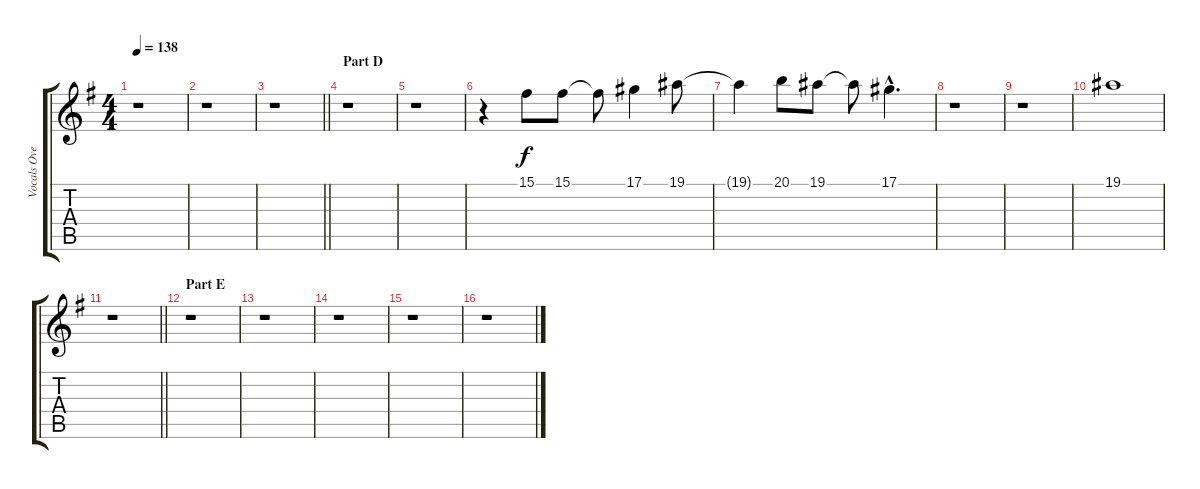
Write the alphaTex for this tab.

\track ("Vocals Overdub" "Vocals Ove") {instrument trumpet}
\staff {score tabs}
\tuning (Eb4 Bb3 Gb3 Db3 Ab2 Eb2) {hide}
\ts (4 4)
\tempo 138
\clef g2
\ks g
r.1{dy f} |
r.1 |
\barLineRight lightlight
r.1 |
\section ("" "Part D")
r.1 |
r.1 |
r.4 15.1.8 15.1.8 15.1{t}.8 17.1.4 19.1.8 |
19.1{t}.4 20.1.8 19.1.8 19.1{t}.8 17.1{hac}.4{d} |
r.1 |
r.1 |
19.1.1 |
\barLineRight lightlight
r.1 |
\section ("" "Part E")
r.1 |
r.1 |
r.1 |
r.1 |
r.1
